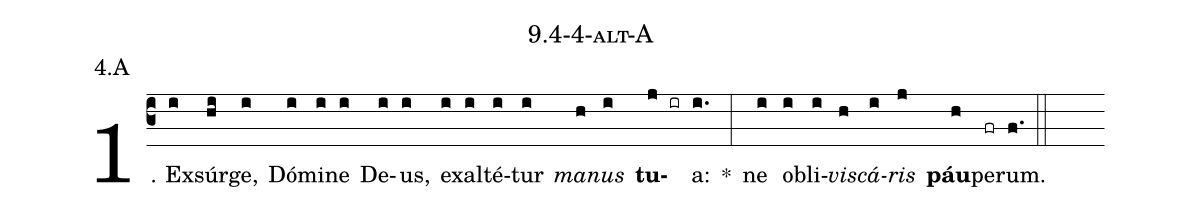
name: 9.4-4-alt-A;
annotation: 4.A;
%%
(c3)1. Ex(i)súr(hi)ge,(i) Dó(i)mi(i)ne(i) De(i)us,(i) ex(i)al(i)té(i)tur(i) <i>ma</i>(h)<i>nus</i>(i) <b>tu</b>(j ir)a:(i.) *(:) ne(i) ob(i)li(i)<i>vis</i>(h)<i>cá</i>(i)<i>ris</i>(j) <b>páu</b>(h)pe(fr)rum.(f.) (::)


%E(i) u(h) o(i) u(j) a(h) e.(f.) (::)
